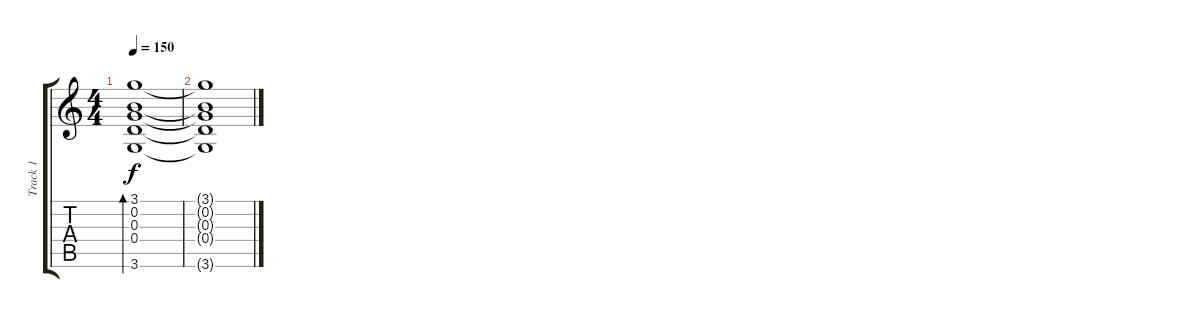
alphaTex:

\track ("Track 1" "Track 1") {instrument acousticguitarsteel}
\staff {score tabs}
\tuning (E4 B3 G3 D3 A2 E2) {hide}
\ts (4 4)
\tempo 150
\clef g2
\ks c
(3.1 0.2 0.3 0.4 3.6).1{bd 480 dy f} |
(3.1{t} 0.2{t} 0.3{t} 0.4{t} 3.6{t}).1
